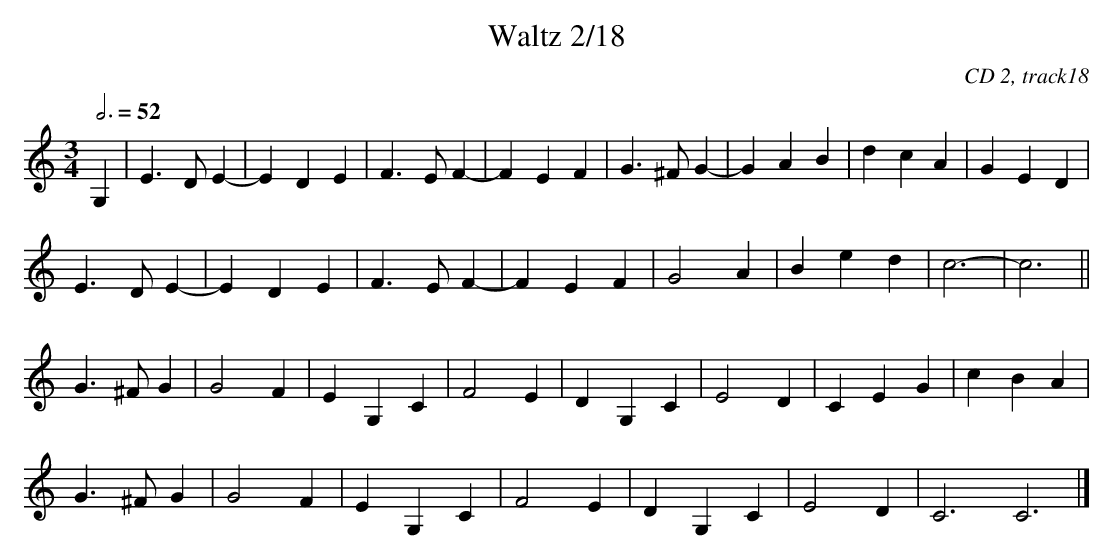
X:1
T:Waltz 2/18
C:CD 2, track18
M:3/4
L:1/4
Q:3/4=52
K:C
G,|E>DE-|EDE|F>EF-|FEF|G>^FG-|GAB|dcA|GED|
E>DE-|EDE|F>EF-|FEF|G2A|Bed|c3-|c3||
G>^FG|G2F|EG,C|F2E|DG,C|E2D|CEG|cBA|
G>^FG|G2F|EG,C|F2E|DG,C|E2D|C3C3|]
